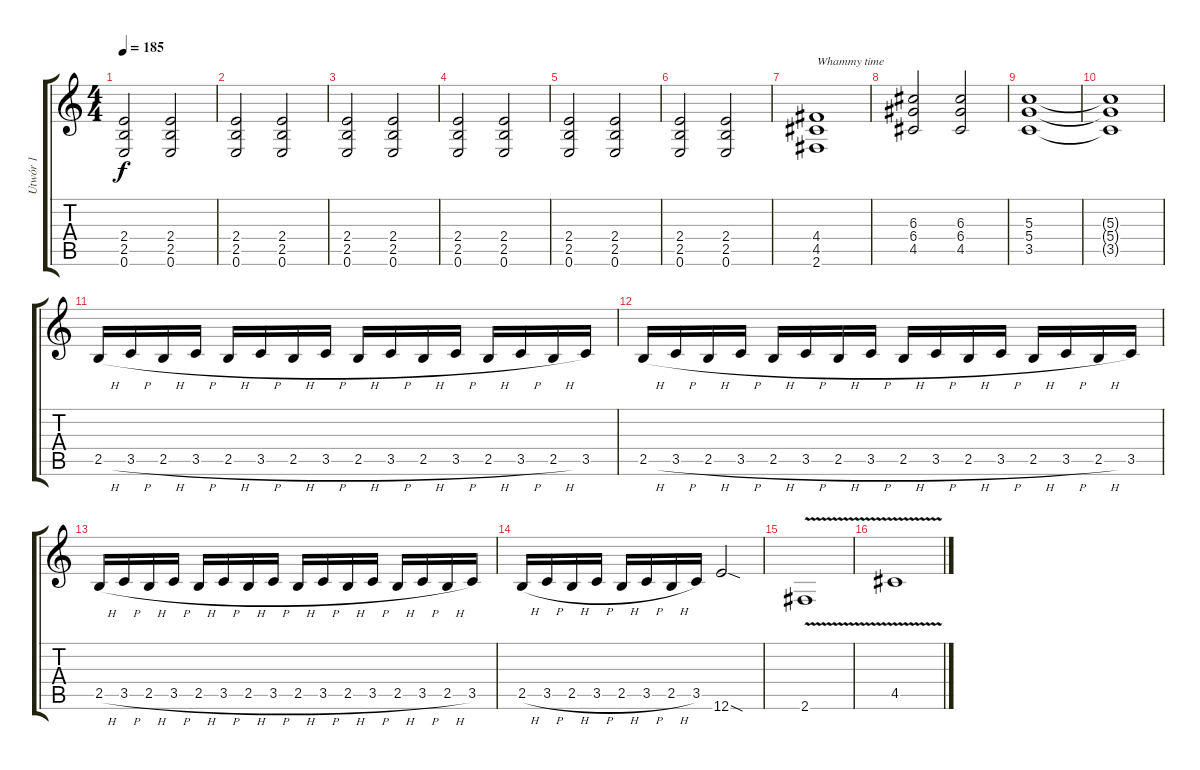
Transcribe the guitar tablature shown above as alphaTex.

\track ("Utwór 1" "Utwór 1") {mute instrument overdrivenguitar}
\staff {score tabs}
\tuning (E4 B3 G3 D3 A2 E2) {hide}
\ts (4 4)
\tempo 185
\clef g2
\ks c
(2.4 2.5 0.6).2{dy f} (2.4 2.5 0.6).2 |
(2.4 2.5 0.6).2 (2.4 2.5 0.6).2 |
(2.4 2.5 0.6).2 (2.4 2.5 0.6).2 |
(2.4 2.5 0.6).2 (2.4 2.5 0.6).2 |
(2.4 2.5 0.6).2 (2.4 2.5 0.6).2 |
(2.4 2.5 0.6).2 (2.4 2.5 0.6).2 |
(4.4 4.5 2.6).1{txt "Whammy time"} |
(6.3 6.4 4.5).2 (6.3 6.4 4.5).2 |
(5.3 5.4 3.5).1 |
(5.3{t} 5.4{t} 3.5{t}).1 |
2.5{h}.16 3.5{h}.16 2.5{h}.16 3.5{h}.16 2.5{h}.16 3.5{h}.16 2.5{h}.16 3.5{h}.16 2.5{h}.16 3.5{h}.16 2.5{h}.16 3.5{h}.16 2.5{h}.16 3.5{h}.16 2.5{h}.16 3.5.16 |
2.5{h}.16 3.5{h}.16 2.5{h}.16 3.5{h}.16 2.5{h}.16 3.5{h}.16 2.5{h}.16 3.5{h}.16 2.5{h}.16 3.5{h}.16 2.5{h}.16 3.5{h}.16 2.5{h}.16 3.5{h}.16 2.5{h}.16 3.5.16 |
2.5{h}.16 3.5{h}.16 2.5{h}.16 3.5{h}.16 2.5{h}.16 3.5{h}.16 2.5{h}.16 3.5{h}.16 2.5{h}.16 3.5{h}.16 2.5{h}.16 3.5{h}.16 2.5{h}.16 3.5{h}.16 2.5{h}.16 3.5.16 |
2.5{h}.16 3.5{h}.16 2.5{h}.16 3.5{h}.16 2.5{h}.16 3.5{h}.16 2.5{h}.16 3.5.16 12.6{sod}.2 |
2.6{v}.1 |
4.5{v}.1
